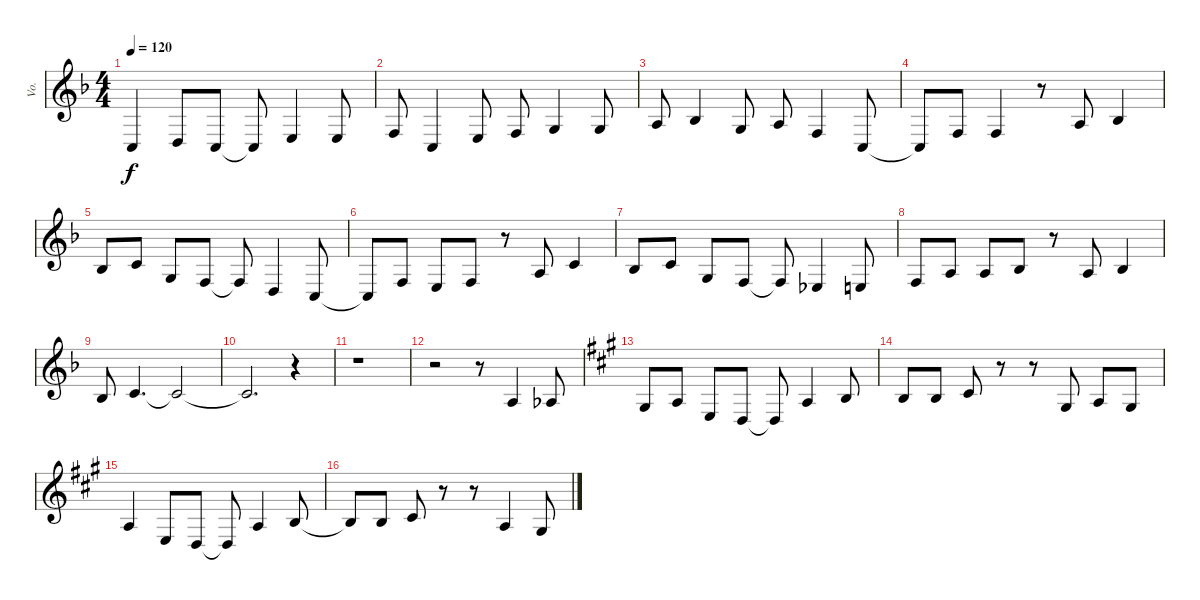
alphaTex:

\track ("Vo." "Vo.") {instrument electricpiano1}
\staff {score}
\tuning (E4 B3 G3 D3 A2 E2) {hide}
\ts (4 4)
\tempo 120
\clef g2
\ks f
3.5.4{dy f} 0.4.8 3.5.8 3.5{t}.8 2.4.4 2.4.8 |
3.4.8 3.5.4 2.4.8 3.4.8 0.3.4 0.3.8 |
2.3.8 3.3.4 0.3.8 2.3.8 3.4.4 3.5.8 |
3.5{t}.8 3.4.8 3.4.4 r.8 2.3.8 3.3.4 |
3.3.8 1.2.8 0.3.8 3.4.8 3.4{t}.8 0.4.4 3.5.8 |
3.5{t}.8 3.4.8 2.4.8 3.4.8 r.8 2.3.8 1.2.4 |
3.3.8 1.2.8 0.3.8 3.4.8 3.4{t}.8 1.4.4 2.4.8 |
3.4.8 2.3.8 2.3.8 3.3.8 r.8 2.3.8 3.3.4 |
3.3.8 1.2.4{d} 1.2{t}.2 |
1.2{t}.2{d} r.4 |
r.1 |
r.2 r.8 2.3.4 1.3.8 |
\ks a
1.3.8 2.3.8 2.4.8 0.4.8 0.4{t}.8 2.3.4 0.2.8 |
0.2.8 0.2.8 2.2.8 r.8 r.8 1.3.8 2.3.8 1.3.8 |
2.3.4 2.4.8 0.4.8 0.4{t}.8 2.3.4 0.2.8 |
0.2{t}.8 0.2.8 2.2.8 r.8 r.8 2.3.4 1.3.8
